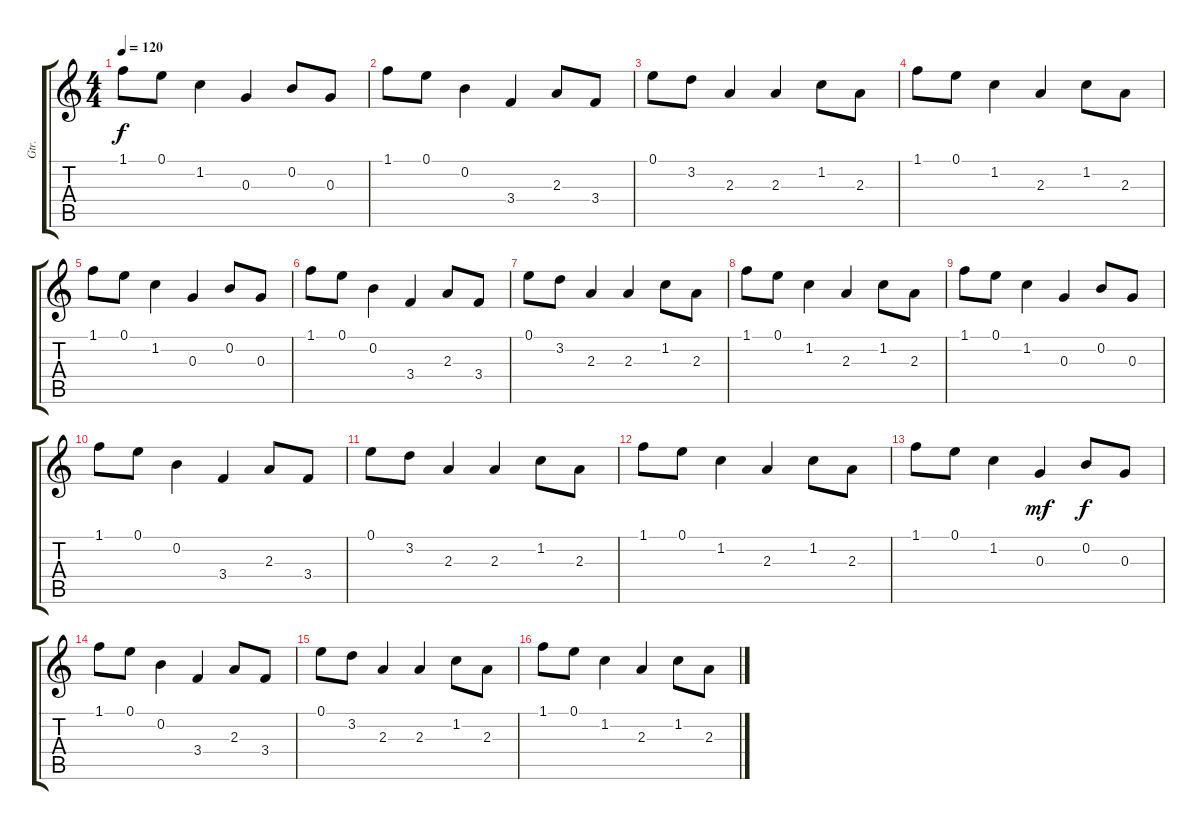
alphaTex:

\track ("Gtr." "Gtr.") {instrument acousticguitarsteel}
\staff {score tabs}
\tuning (E4 B3 G3 D3 A2 E2) {hide}
\ts (4 4)
\tempo 120
\clef g2
\ks c
1.1.8{dy f} 0.1.8 1.2.4 0.3.4 0.2.8 0.3.8 |
1.1.8 0.1.8 0.2.4 3.4.4 2.3.8 3.4.8 |
0.1.8 3.2.8 2.3.4 2.3.4 1.2.8 2.3.8 |
1.1.8 0.1.8 1.2.4 2.3.4 1.2.8 2.3.8 |
1.1.8 0.1.8 1.2.4 0.3.4 0.2.8 0.3.8 |
1.1.8 0.1.8 0.2.4 3.4.4 2.3.8 3.4.8 |
0.1.8 3.2.8 2.3.4 2.3.4 1.2.8 2.3.8 |
1.1.8 0.1.8 1.2.4 2.3.4 1.2.8 2.3.8 |
1.1.8 0.1.8 1.2.4 0.3.4 0.2.8 0.3.8 |
1.1.8 0.1.8 0.2.4 3.4.4 2.3.8 3.4.8 |
0.1.8 3.2.8 2.3.4 2.3.4 1.2.8 2.3.8 |
1.1.8 0.1.8 1.2.4 2.3.4 1.2.8 2.3.8 |
1.1.8 0.1.8 1.2.4 0.3.4{dy mf} 0.2.8{dy f} 0.3.8 |
1.1.8 0.1.8 0.2.4 3.4.4 2.3.8 3.4.8 |
0.1.8 3.2.8 2.3.4 2.3.4 1.2.8 2.3.8 |
1.1.8 0.1.8 1.2.4 2.3.4 1.2.8 2.3.8
